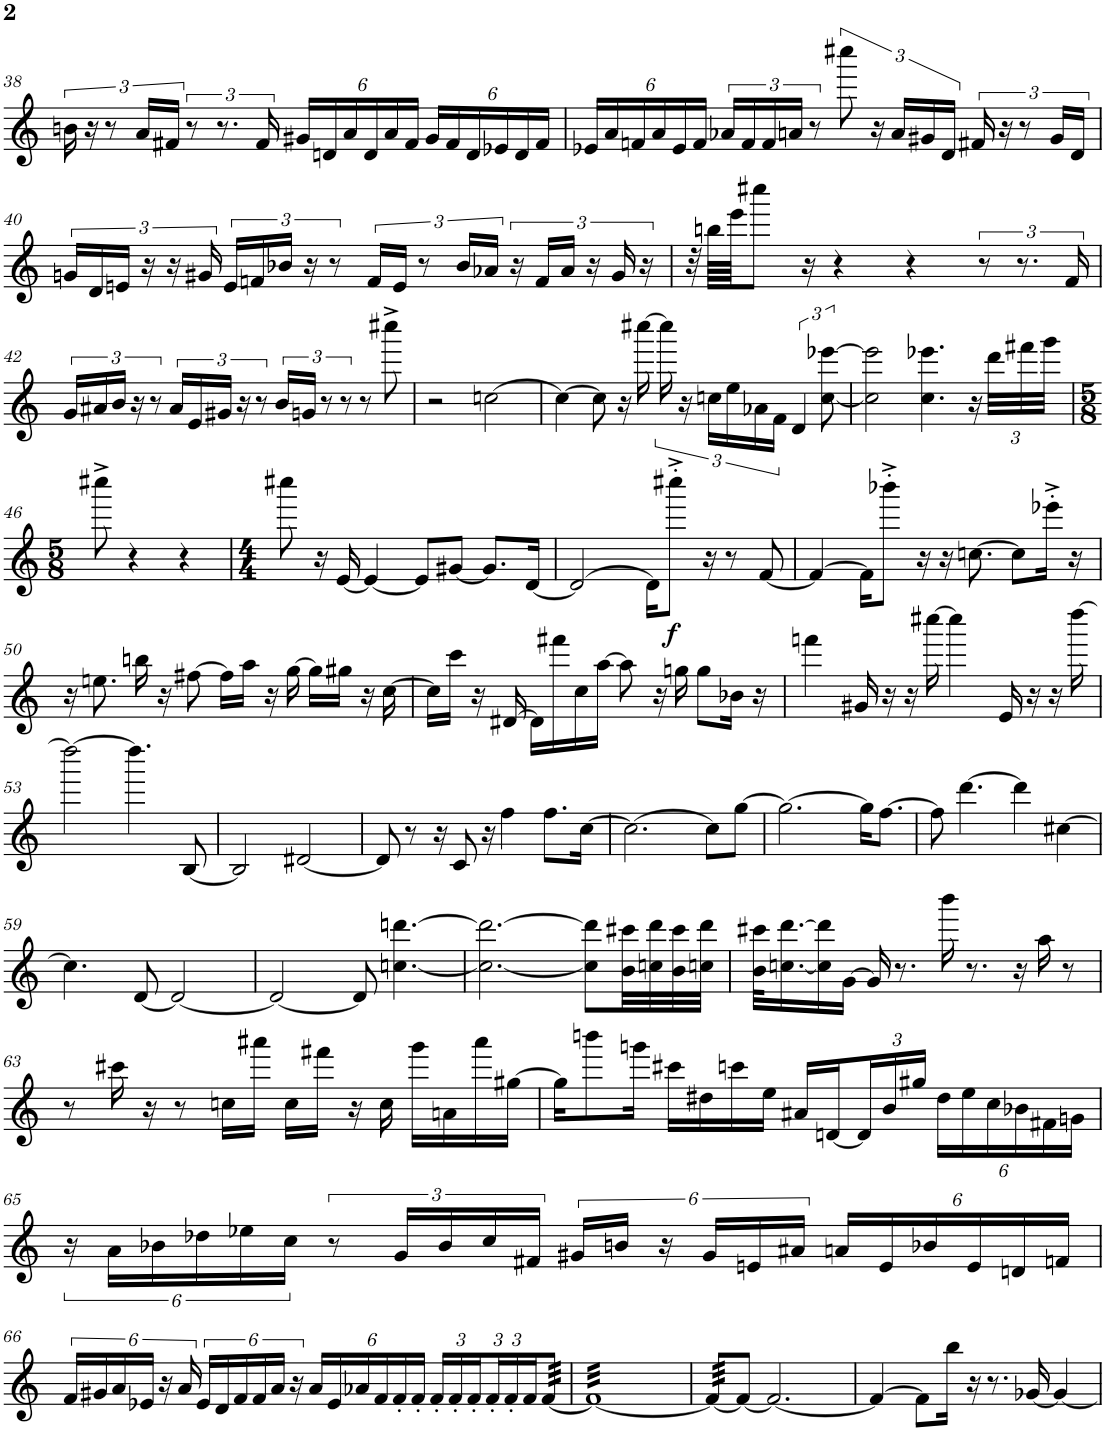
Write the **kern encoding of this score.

**kern	**dynam
*part1	*part1
*staff1	*staff1
*I"Flute	*
*I'Fl.	*
!!LO:PB:g=z
*clefG2	*
*k[]	*
*M4/4	*
=38	=38
24bn\	.
24r	.
12r	.
24a/LL	.
24f#X/JJ	.
12r	.
12.r	.
24f#/	.
*Xbrackettup	*
24g#X/LL	.
24dn/	.
24a/	.
24d/	.
24a/	.
24f#/JJ	.
24g#/LL	.
24f#/	.
24d/	.
24e-X/	.
24d/	.
24f#/JJ	.
=39	=39
24e-X/LL	.
24a/	.
24fn/	.
24a/	.
24e-/	.
24f/JJ	.
*brackettup	*
24a-X/LL	.
24f/	.
24f/	.
24an/JJ	.
12r	.
12cccc#X\	.
24r	.
24a/LL	.
24g#X/	.
24d/JJ	.
24f#X/	.
24r	.
12r	.
24g#/LL	.
24d/JJ	.
!!LO:LB:g=z
=40	=40
24gn/LL	.
24d/	.
24en/JJ	.
24r	.
24r	.
24g#X/	.
24e/LL	.
24fn/	.
24b-X/JJ	.
24r	.
12r	.
24f/LL	.
24e/JJ	.
12r	.
24b-/LL	.
24a-X/JJ	.
24r	.
24f/LL	.
24a-/JJ	.
24r	.
24g#/	.
24r	.
=41	=41
32r	.
64bbn\LLLL	.
64eee\JJJ	.
8cccc#X\J	.
16r	.
4r	.
4r	.
12r	.
12.r	.
24f/	.
!!LO:LB:g=z
=42	=42
24g/LL	.
24a#X/	.
24b/JJ	.
24r	.
12r	.
24a#/LL	.
24e/	.
24g#X/JJ	.
24r	.
12r	.
24b/LL	.
24gn/JJ	.
12r	.
12r	.
8r	.
8cccc#X^\	.
=43	=43
2r	.
[2ccn\	.
=44	=44
4cc\_	.
8cc\]	.
16r	.
[16cccc#X\	.
24cccc#\]	.
24r	.
24ccn\LL	.
24ee\	.
24a-X\	.
24f\JJ	.
6d/	.
[12cc\ [12eee-X\	.
=45	=45
2cc\] 2eee-\]	.
4.cc\ 4.eee-X\	.
16r	.
*Xbrackettup	*
48ddd\LLL	.
48fff#X\	.
48ggg\JJJ	.
!!LO:LB:g=z
=46	=46
*M5/8	*
8cccc#X^\	.
4r	.
4r	.
=47	=47
*M4/4	*
8cccc#X\	.
16r	.
[16e/	.
4e/_	.
8e/L]	.
[8g#X/J	.
8.g#/L]	.
[16d/Jk	.
=48	=48
2d/_	.
16d\KL]	.
!	!LO:DY:b
8cccc#X'^\J	f
16r	.
8r	.
[8f/	.
=49	=49
4f/_	.
16f\KL]	.
8bbb-X'^\J	.
16r	.
16r	.
[8.ccn\	.
8cc\L]	.
16eee-X'^\Jk	.
16r	.
!!LO:LB:g=z
=50	=50
16r	.
8.een\	.
16bbn\	.
16r	.
[8ff#X\	.
16ff#\LL]	.
16aa\JJ	.
16r	.
[16gg\	.
16gg\LL]	.
16gg#X\JJ	.
16r	.
[16cc\	.
=51	=51
16cc\LL]	.
16ccc\JJ	.
16r	.
[16d#X/	.
16d#\LL]	.
16fff#X\	.
16cc\	.
[16aa\JJ	.
8aa\]	.
16r	.
16ggn\	.
8gg\L	.
16b-X\Jk	.
16r	.
=52	=52
4fffn\	.
16g#X/	.
16r	.
16r	.
[16cccc#X\	.
4cccc#\]	.
16e/	.
16r	.
16r	.
[16dddd\	.
!!LO:LB:g=z
=53	=53
2dddd\_	.
4.dddd\]	.
[8B/	.
=54	=54
2B/]	.
[2d#X/	.
=55	=55
8d#/]	.
8r	.
16r	.
8c/	.
16r	.
4ff\	.
8.ff\L	.
[16cc\Jk	.
=56	=56
2.cc\_	.
8cc\L]	.
[8gg\J	.
=57	=57
2.gg\_	.
16gg\KL]	.
[8.ff\J	.
=58	=58
8ff\]	.
[4.ddd\	.
4ddd\]	.
[4cc#X\	.
!!LO:LB:g=z
=59	=59
4.cc#\]	.
[8d/	.
2d/_	.
=60	=60
2d/_	.
8d/]	.
[4.ccn\ [4.dddn\	.
=61	=61
2.cc\_ 2.ddd\_	.
8cc\] 8ddd\]L	.
32b\ 32ccc#X\LL	.
32ccn\ 32ddd\	.
32b\ 32ccc#\	.
32ccn\ 32ddd\JJJ	.
=62	=62
32b\ 32ccc#X\KLL	.
[16.ccn\ [16.ddd\	.
16cc\] 16ddd\]	.
[16g\JJ	.
16g/]	.
8.r	.
16bbb\	.
8.r	.
16r	.
16aa\	.
8r	.
!!LO:LB:g=z
=63	=63
8r	.
16ccc#X\	.
16r	.
8r	.
16ccn\LL	.
16aaa#X\JJ	.
16cc\LL	.
16fff#X\JJ	.
16r	.
16cc\	.
16ggg\LL	.
16an\	.
16aaa#\	.
[16gg#X\JJ	.
=64	=64
16gg#\KL]	.
8bbbn\	.
16gggn\Jk	.
16ccc#X\LL	.
16dd#X\	.
16cccn\	.
16ee\JJ	.
16a#X/LL	.
[16dn/	.
24d/]	.
24b/	.
24gg#X/JJ	.
24dd#\LL	.
24ee\	.
24cc\	.
24b-X\	.
24f#X\	.
24gn\JJ	.
!!LO:LB:g=z
=65	=65
*brackettup	*
24r	.
24a\LL	.
24b-X\	.
24dd-X\	.
24ee-X\	.
24cc\JJ	.
12r	.
24g/LL	.
24b-/	.
24cc/	.
24f#X/JJ	.
24g#X/LL	.
24bn/JJ	.
24r	.
24g#/LL	.
24en/	.
24a#X/JJ	.
*Xbrackettup	*
24an/LL	.
24e/	.
24b-X/	.
24e/	.
24dn/	.
24fn/JJ	.
!!LO:LB:g=z
=66	=66
*brackettup	*
24f/LL	.
24g#X/	.
24a/	.
24e-X/JJ	.
24r	.
24a/	.
24e-/LL	.
24d/	.
24f/	.
24f/	.
24a/JJ	.
24r	.
*Xbrackettup	*
24a/LL	.
24e-/	.
24a-X/	.
24f/	.
24f'/	.
24f'/JJ	.
36f'/LL	.
36f'/	.
36f'/	.
36f'/	.
36f'/	.
36f/J	.
*tremolo	*
[96f/	.
96f/	.
96f/	.
96f/	.
96f/	.
96f/	.
96f/	.
96f/JJJJ	.
=67	=67
32fLLL	.
32f	.
32f	.
32f	.
32f	.
32f	.
32f	.
32f	.
32f	.
32f	.
32f	.
32f	.
32f	.
32f	.
32f	.
32f	.
32f	.
32f	.
32f	.
32f	.
32f	.
32f	.
32f	.
32f	.
32f	.
32f	.
32f	.
32f	.
32f	.
32f	.
32f	.
32fJJJ	.
=68	=68
64f/LLLL	.
64f/	.
64f/	.
64f/	.
64f/	.
64f/	.
64f/	.
64f/	.
*Xtremolo	*
8f/J_	.
2.f/_	.
=69	=69
4f/_	.
8f\L]	.
16bb\Jk	.
16r	.
8.r	.
[16g-X/	.
4g-/_	.
=	=
*-	*-
